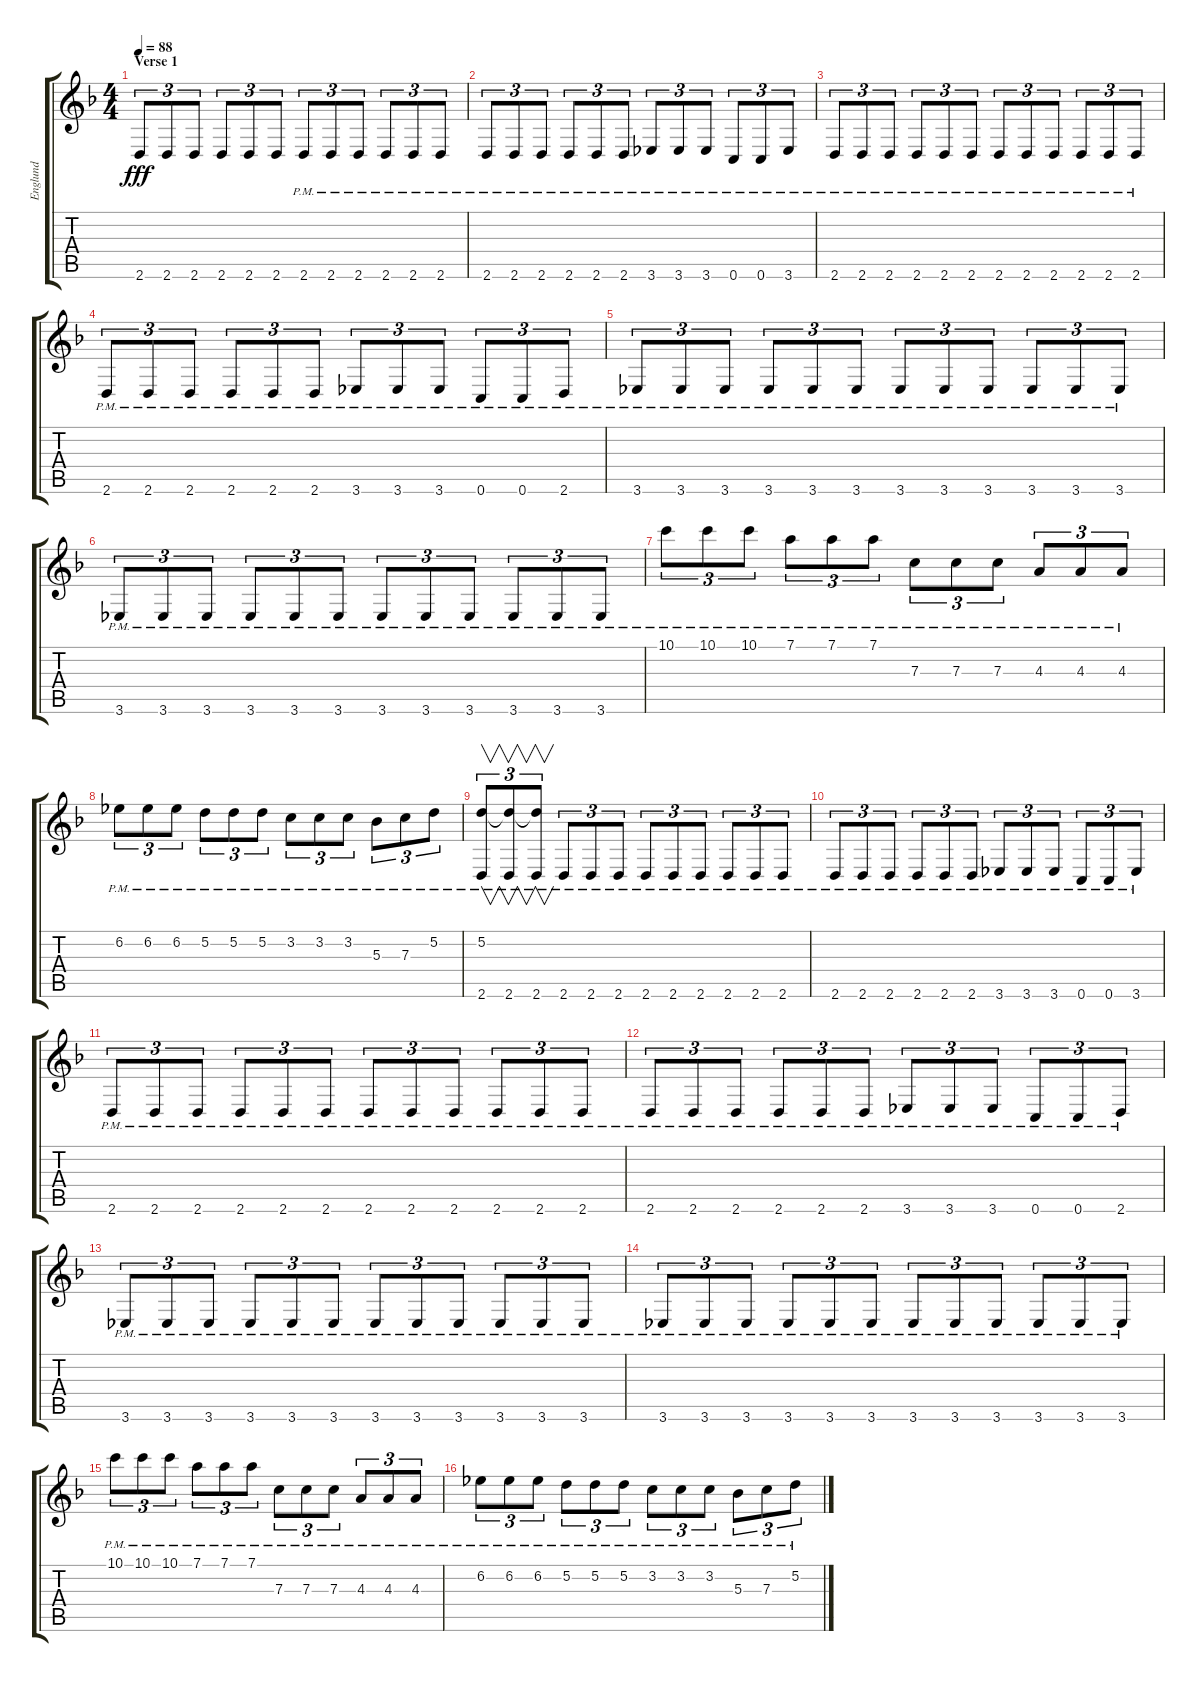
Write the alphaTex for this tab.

\track ("Englund" "Englund") {instrument distortionguitar}
\staff {score tabs}
\tuning (D4 A3 F3 C3 G2 C2) {hide}
\ts (4 4)
\section ("" "Verse 1")
\tempo 88
\clef g2
\ks f
2.6.8{tu (3 2) dy fff} 2.6.8{tu (3 2)} 2.6.8{tu (3 2)} 2.6.8{tu (3 2)} 2.6.8{tu (3 2)} 2.6.8{tu (3 2)} 2.6{pm}.8{tu (3 2)} 2.6{pm}.8{tu (3 2)} 2.6{pm}.8{tu (3 2)} 2.6{pm}.8{tu (3 2)} 2.6{pm}.8{tu (3 2)} 2.6{pm}.8{tu (3 2)} |
2.6{pm}.8{tu (3 2)} 2.6{pm}.8{tu (3 2)} 2.6{pm}.8{tu (3 2)} 2.6{pm}.8{tu (3 2)} 2.6{pm}.8{tu (3 2)} 2.6{pm}.8{tu (3 2)} 3.6{pm}.8{tu (3 2)} 3.6{pm}.8{tu (3 2)} 3.6{pm}.8{tu (3 2)} 0.6{pm}.8{tu (3 2)} 0.6{pm}.8{tu (3 2)} 3.6{pm}.8{tu (3 2)} |
2.6{pm}.8{tu (3 2)} 2.6{pm}.8{tu (3 2)} 2.6{pm}.8{tu (3 2)} 2.6{pm}.8{tu (3 2)} 2.6{pm}.8{tu (3 2)} 2.6{pm}.8{tu (3 2)} 2.6{pm}.8{tu (3 2)} 2.6{pm}.8{tu (3 2)} 2.6{pm}.8{tu (3 2)} 2.6{pm}.8{tu (3 2)} 2.6{pm}.8{tu (3 2)} 2.6{pm}.8{tu (3 2)} |
2.6{pm}.8{tu (3 2)} 2.6{pm}.8{tu (3 2)} 2.6{pm}.8{tu (3 2)} 2.6{pm}.8{tu (3 2)} 2.6{pm}.8{tu (3 2)} 2.6{pm}.8{tu (3 2)} 3.6{pm}.8{tu (3 2)} 3.6{pm}.8{tu (3 2)} 3.6{pm}.8{tu (3 2)} 0.6{pm}.8{tu (3 2)} 0.6{pm}.8{tu (3 2)} 2.6{pm}.8{tu (3 2)} |
3.6{pm}.8{tu (3 2)} 3.6{pm}.8{tu (3 2)} 3.6{pm}.8{tu (3 2)} 3.6{pm}.8{tu (3 2)} 3.6{pm}.8{tu (3 2)} 3.6{pm}.8{tu (3 2)} 3.6{pm}.8{tu (3 2)} 3.6{pm}.8{tu (3 2)} 3.6{pm}.8{tu (3 2)} 3.6{pm}.8{tu (3 2)} 3.6{pm}.8{tu (3 2)} 3.6{pm}.8{tu (3 2)} |
3.6{pm}.8{tu (3 2)} 3.6{pm}.8{tu (3 2)} 3.6{pm}.8{tu (3 2)} 3.6{pm}.8{tu (3 2)} 3.6{pm}.8{tu (3 2)} 3.6{pm}.8{tu (3 2)} 3.6{pm}.8{tu (3 2)} 3.6{pm}.8{tu (3 2)} 3.6{pm}.8{tu (3 2)} 3.6{pm}.8{tu (3 2)} 3.6{pm}.8{tu (3 2)} 3.6{pm}.8{tu (3 2)} |
10.1{pm}.8{tu (3 2)} 10.1{pm}.8{tu (3 2)} 10.1{pm}.8{tu (3 2)} 7.1{pm}.8{tu (3 2)} 7.1{pm}.8{tu (3 2)} 7.1{pm}.8{tu (3 2)} 7.3{pm}.8{tu (3 2)} 7.3{pm}.8{tu (3 2)} 7.3{pm}.8{tu (3 2)} 4.3{pm}.8{tu (3 2)} 4.3{pm}.8{tu (3 2)} 4.3{pm}.8{tu (3 2)} |
6.2{pm}.8{tu (3 2)} 6.2{pm}.8{tu (3 2)} 6.2{pm}.8{tu (3 2)} 5.2{pm}.8{tu (3 2)} 5.2{pm}.8{tu (3 2)} 5.2{pm}.8{tu (3 2)} 3.2{pm}.8{tu (3 2)} 3.2{pm}.8{tu (3 2)} 3.2{pm}.8{tu (3 2)} 5.3{pm}.8{tu (3 2)} 7.3{pm}.8{tu (3 2)} 5.2{pm}.8{tu (3 2)} |
(5.2 2.6{pm}).8{v tu (3 2)} (5.2{t} 2.6{pm}).8{v tu (3 2)} (5.2{t} 2.6{pm}).8{v tu (3 2)} 2.6{pm}.8{tu (3 2)} 2.6{pm}.8{tu (3 2)} 2.6{pm}.8{tu (3 2)} 2.6{pm}.8{tu (3 2)} 2.6{pm}.8{tu (3 2)} 2.6{pm}.8{tu (3 2)} 2.6{pm}.8{tu (3 2)} 2.6{pm}.8{tu (3 2)} 2.6{pm}.8{tu (3 2)} |
2.6{pm}.8{tu (3 2)} 2.6{pm}.8{tu (3 2)} 2.6{pm}.8{tu (3 2)} 2.6{pm}.8{tu (3 2)} 2.6{pm}.8{tu (3 2)} 2.6{pm}.8{tu (3 2)} 3.6{pm}.8{tu (3 2)} 3.6{pm}.8{tu (3 2)} 3.6{pm}.8{tu (3 2)} 0.6{pm}.8{tu (3 2)} 0.6{pm}.8{tu (3 2)} 3.6{pm}.8{tu (3 2)} |
2.6{pm}.8{tu (3 2)} 2.6{pm}.8{tu (3 2)} 2.6{pm}.8{tu (3 2)} 2.6{pm}.8{tu (3 2)} 2.6{pm}.8{tu (3 2)} 2.6{pm}.8{tu (3 2)} 2.6{pm}.8{tu (3 2)} 2.6{pm}.8{tu (3 2)} 2.6{pm}.8{tu (3 2)} 2.6{pm}.8{tu (3 2)} 2.6{pm}.8{tu (3 2)} 2.6{pm}.8{tu (3 2)} |
2.6{pm}.8{tu (3 2)} 2.6{pm}.8{tu (3 2)} 2.6{pm}.8{tu (3 2)} 2.6{pm}.8{tu (3 2)} 2.6{pm}.8{tu (3 2)} 2.6{pm}.8{tu (3 2)} 3.6{pm}.8{tu (3 2)} 3.6{pm}.8{tu (3 2)} 3.6{pm}.8{tu (3 2)} 0.6{pm}.8{tu (3 2)} 0.6{pm}.8{tu (3 2)} 2.6{pm}.8{tu (3 2)} |
3.6{pm}.8{tu (3 2)} 3.6{pm}.8{tu (3 2)} 3.6{pm}.8{tu (3 2)} 3.6{pm}.8{tu (3 2)} 3.6{pm}.8{tu (3 2)} 3.6{pm}.8{tu (3 2)} 3.6{pm}.8{tu (3 2)} 3.6{pm}.8{tu (3 2)} 3.6{pm}.8{tu (3 2)} 3.6{pm}.8{tu (3 2)} 3.6{pm}.8{tu (3 2)} 3.6{pm}.8{tu (3 2)} |
3.6{pm}.8{tu (3 2)} 3.6{pm}.8{tu (3 2)} 3.6{pm}.8{tu (3 2)} 3.6{pm}.8{tu (3 2)} 3.6{pm}.8{tu (3 2)} 3.6{pm}.8{tu (3 2)} 3.6{pm}.8{tu (3 2)} 3.6{pm}.8{tu (3 2)} 3.6{pm}.8{tu (3 2)} 3.6{pm}.8{tu (3 2)} 3.6{pm}.8{tu (3 2)} 3.6{pm}.8{tu (3 2)} |
10.1{pm}.8{tu (3 2)} 10.1{pm}.8{tu (3 2)} 10.1{pm}.8{tu (3 2)} 7.1{pm}.8{tu (3 2)} 7.1{pm}.8{tu (3 2)} 7.1{pm}.8{tu (3 2)} 7.3{pm}.8{tu (3 2)} 7.3{pm}.8{tu (3 2)} 7.3{pm}.8{tu (3 2)} 4.3{pm}.8{tu (3 2)} 4.3{pm}.8{tu (3 2)} 4.3{pm}.8{tu (3 2)} |
6.2{pm}.8{tu (3 2)} 6.2{pm}.8{tu (3 2)} 6.2{pm}.8{tu (3 2)} 5.2{pm}.8{tu (3 2)} 5.2{pm}.8{tu (3 2)} 5.2{pm}.8{tu (3 2)} 3.2{pm}.8{tu (3 2)} 3.2{pm}.8{tu (3 2)} 3.2{pm}.8{tu (3 2)} 5.3{pm}.8{tu (3 2)} 7.3{pm}.8{tu (3 2)} 5.2{pm}.8{tu (3 2)}
